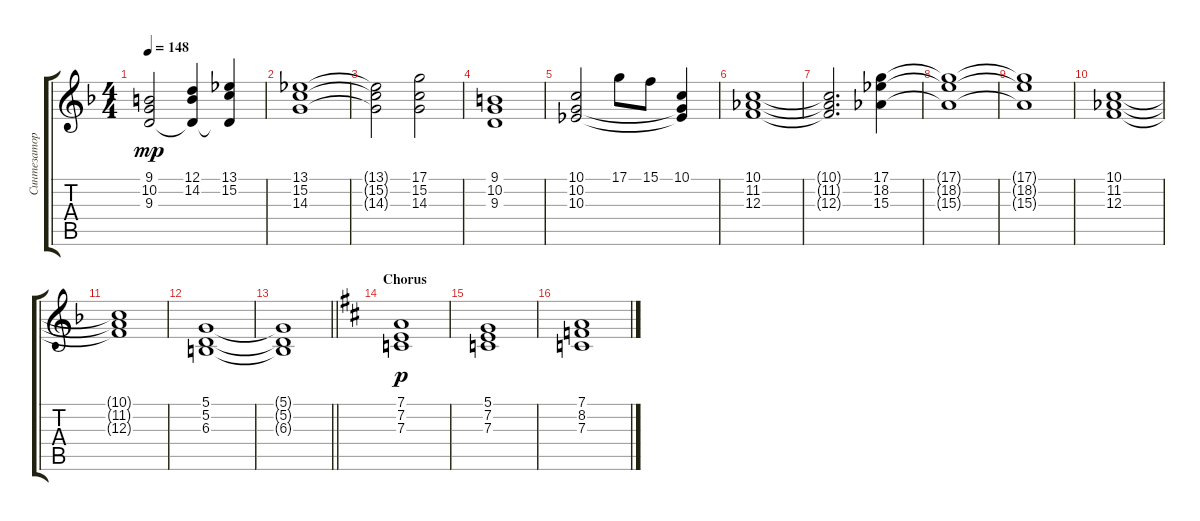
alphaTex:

\track ("Синтезатор" "Синтезатор") {instrument rockorgan}
\staff {score tabs}
\tuning (D4 A3 F3 C3 G2 D2) {hide}
\ts (4 4)
\tempo 148
\clef g2
\ks dminor
(9.1{t} 10.2{t} 9.3{t}).2{dy mp} (12.1 14.2 9.3{t}).4 (13.1 15.2 9.3{t}).4 |
(13.1 15.2 14.3).1 |
(13.1{t} 15.2{t} 14.3{t}).2 (17.1 15.2 14.3).2 |
(9.1 10.2 9.3).1 |
(10.1 10.2 10.3).2 17.1.8 15.1.8 (10.1 10.2{t} 10.3{t}).4 |
(10.1 11.2 12.3).1 |
(10.1{t} 11.2{t} 12.3{t}).2{d} (17.1 18.2 15.3).4 |
(17.1{t} 18.2{t} 15.3{t}).1 |
(17.1{t} 18.2{t} 15.3{t}).1 |
(10.1 11.2 12.3).1 |
(10.1{t} 11.2{t} 12.3{t}).1 |
(5.1 5.2 6.3).1 |
\barLineRight lightlight
(5.1{t} 5.2{t} 6.3{t}).1 |
\section ("" "Chorus")
\ks bminor
(7.1 7.2 7.3).1{dy p} |
(5.1 7.2 7.3).1 |
(7.1 8.2 7.3).1
